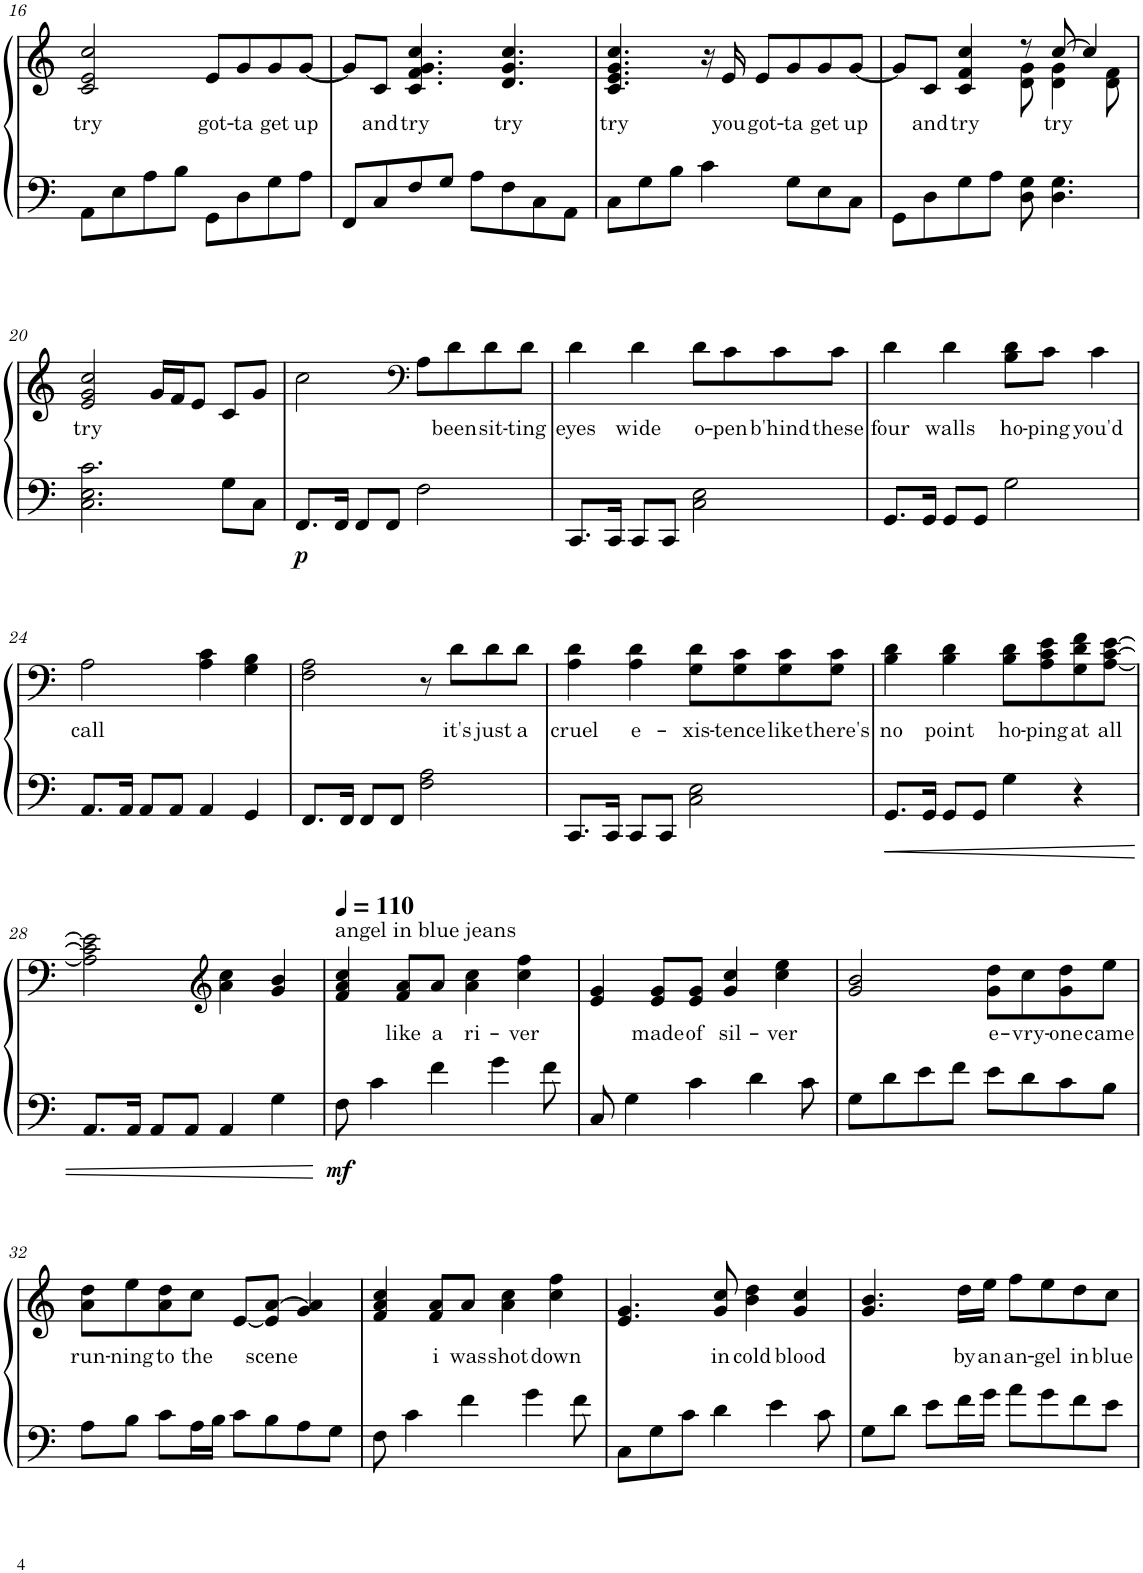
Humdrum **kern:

**kern	**kern	**text	**dynam
*part1	*part1	*part1	*part1
*staff2	*staff1	*staff1	*staff1/2
*I"Piano	*	*	*
*I'Pno.	*	*	*
!!LO:PB:g=z
*clefF4	*clefG2	*	*
*k[]	*k[]	*	*
*M4/4	*M4/4	*	*
=16	=16	=16	=16
!	!	!LO:LY:b	!
8AA\L	2c/ 2e/ 2cc/	try	.
8E\	.	.	.
8A\	.	.	.
8B\J	.	.	.
!	!	!LO:LY:b	!
8GG\L	8e/L	got-	.
!	!	!LO:LY:b	!
8D\	8g/	-ta	.
!	!	!LO:LY:b	!
8G\	8g/	get	.
!	!	!LO:LY:b	!
8A\J	[8g/J	up	.
=17	=17	=17	=17
8FF/L	8g/L]	.	.
!	!	!LO:LY:b	!
8C/	8c/J	and	.
!	!	!LO:LY:b	!
8F/	4.c/ 4.f/ 4.g/ 4.cc/	try	.
8G/J	.	.	.
8A\L	.	.	.
!	!	!LO:LY:b	!
8F\	4.d/ 4.g/ 4.cc/	try	.
8C\	.	.	.
8AA\J	.	.	.
=18	=18	=18	=18
!	!	!LO:LY:b	!
8C\L	4.c/ 4.e/ 4.g/ 4.cc/	try	.
8G\	.	.	.
8B\J	.	.	.
4c\	16r	.	.
!	!	!LO:LY:b	!
.	16e/	you	.
!	!	!LO:LY:b	!
.	8e/L	got-	.
!	!	!LO:LY:b	!
8G\L	8g/	-ta	.
!	!	!LO:LY:b	!
8E\	8g/	get	.
!	!	!LO:LY:b	!
8C\J	[8g/J	up	.
=19	=19	=19	=19
*	*^	*	*
8GG\L	8g/L]	2ryy	.	.
!	!	!	!LO:LY:b	!
8D\	8c/J	.	and	.
!	!	!	!LO:LY:b	!
8G\	4c/ 4f/ 4cc/	.	try	.
8A\J	.	.	.	.
8D\ 8G\	8r	8d\ 8g\	.	.
!	!	!	!LO:LY:b	!
4.D\ 4.G\	[8cc/	4d\ 4g\	try	.
.	4cc/]	.	.	.
.	.	8d\ 8f\	.	.
!!LO:LB:g=z
=20	=20	=20	=20	=20
!	!	!	!LO:LY:b	!
*	*v	*v	*	*
2.C\ 2.E\ 2.c\	2e/ 2g/ 2cc/	try	.
.	16g/LL	.	.
.	16f/J	.	.
.	8e/J	.	.
8G\L	8c/L	.	.
8C\J	8g/J	.	.
=21	=21	=21	=21
!	!	!	!LO:DY:b=2
8.FF/L	2cc\	.	p
16FF/Jk	.	.	.
8FF/L	.	.	.
8FF/J	.	.	.
*	*clefF4	*	*
2F\	8A\L	.	.
!	!	!LO:LY:b	!
.	8d\	been	.
!	!	!LO:LY:b	!
.	8d\	sit-	.
!	!	!LO:LY:b	!
.	8d\J	-ting	.
=22	=22	=22	=22
!	!	!LO:LY:b	!
8.CC/L	4d\	eyes	.
16CC/Jk	.	.	.
!	!	!LO:LY:b	!
8CC/L	4d\	wide	.
8CC/J	.	.	.
!	!	!LO:LY:b	!
2C\ 2E\	8d\L	o-	.
!	!	!LO:LY:b	!
.	8c\	-pen	.
!	!	!LO:LY:b	!
.	8c\	b'hind	.
!	!	!LO:LY:b	!
.	8c\J	these	.
=23	=23	=23	=23
!	!	!LO:LY:b	!
8.GG/L	4d\	four	.
16GG/Jk	.	.	.
!	!	!LO:LY:b	!
8GG/L	4d\	walls	.
8GG/J	.	.	.
!	!	!LO:LY:b	!
2G\	8B\ 8d\L	ho-	.
!	!	!LO:LY:b	!
.	8c\J	-ping	.
!	!	!LO:LY:b	!
.	4c\	you'd	.
!!LO:LB:g=z
=24	=24	=24	=24
!	!	!LO:LY:b	!
8.AA/L	2A\	call	.
16AA/Jk	.	.	.
8AA/L	.	.	.
8AA/J	.	.	.
4AA/	4A\ 4c\	.	.
4GG/	4G\ 4B\	.	.
=25	=25	=25	=25
8.FF/L	2F\ 2A\	.	.
16FF/Jk	.	.	.
8FF/L	.	.	.
8FF/J	.	.	.
2F\ 2A\	8r	.	.
!	!	!LO:LY:b	!
.	8d\L	it's	.
!	!	!LO:LY:b	!
.	8d\	just	.
!	!	!LO:LY:b	!
.	8d\J	a	.
=26	=26	=26	=26
!	!	!LO:LY:b	!
8.CC/L	4A\ 4d\	cruel	.
16CC/Jk	.	.	.
!	!	!LO:LY:b	!
8CC/L	4A\ 4d\	e-	.
8CC/J	.	.	.
!	!	!LO:LY:b	!
2C\ 2E\	8G\ 8d\L	-xis-	.
!	!	!LO:LY:b	!
.	8G\ 8c\	-tence	.
!	!	!LO:LY:b	!
.	8G\ 8c\	like	.
!	!	!LO:LY:b	!
.	8G\ 8c\J	there's	.
=27	=27	=27	=27
!	!	!LO:LY:b	!
8.GG/L	4B\ 4d\	no	.
16GG/Jk	.	.	.
!	!	!LO:LY:b	!
8GG/L	4B\ 4d\	point	.
8GG/J	.	.	.
!	!	!LO:LY:b	!
4G\	8B\ 8d\L	ho-	.
!	!	!LO:LY:b	!
.	8A\ 8c\ 8e\	-ping	.
!	!	!LO:LY:b	!
4r	8G\ 8d\ 8f\	at	.
!	!	!LO:LY:b	!
.	[8A\ [8c\ [8e\J	all	.
!!LO:LB:g=z
=28	=28	=28	=28
8.AA/L	2A\] 2c\] 2e\]	.	.
16AA/Jk	.	.	.
8AA/L	.	.	.
8AA/J	.	.	.
*	*clefG2	*	*
4AA/	4a\ 4cc\	.	.
4G\	4g/ 4b/	.	.
=29	=29	=29	=29
*	*MM110	*	*
!	!LO:TX:a:t=angel in blue jeans	!	!
!	!	!	!LO:DY:b=2
8F\	4f/ 4a/ 4cc/	.	mf
4c\	.	.	.
!	!	!LO:LY:b	!
.	8f/ 8a/L	like	.
!	!	!LO:LY:b	!
4f\	8a/J	a	.
!	!	!LO:LY:b	!
.	4a\ 4cc\	ri-	.
4g\	.	.	.
!	!	!LO:LY:b	!
.	4cc\ 4ff\	-ver	.
8f\	.	.	.
=30	=30	=30	=30
8C/	4e/ 4g/	.	.
4G\	.	.	.
!	!	!LO:LY:b	!
.	8e/ 8g/L	made	.
!	!	!LO:LY:b	!
4c\	8e/ 8g/J	of	.
!	!	!LO:LY:b	!
.	4g/ 4cc/	sil-	.
4d\	.	.	.
!	!	!LO:LY:b	!
.	4cc\ 4ee\	-ver	.
8c\	.	.	.
=31	=31	=31	=31
8G\L	2g/ 2b/	.	.
8d\	.	.	.
8e\	.	.	.
8f\J	.	.	.
!	!	!LO:LY:b	!
8e\L	8g\ 8dd\L	e-	.
!	!	!LO:LY:b	!
8d\	8cc\	-vry-	.
!	!	!LO:LY:b	!
8c\	8g\ 8dd\	-one	.
!	!	!LO:LY:b	!
8B\J	8ee\J	came	.
!!LO:LB:g=z
=32	=32	=32	=32
!	!	!LO:LY:b	!
8A\L	8a\ 8dd\L	run-	.
!	!	!LO:LY:b	!
8B\J	8ee\	-ning	.
!	!	!LO:LY:b	!
8c\L	8a\ 8dd\	to	.
!	!	!LO:LY:b	!
16A\L	8cc\J	the	.
16B\JJ	.	.	.
8c\L	[8e/L	.	.
!	!	!LO:LY:b	!
8B\	8e/] [8a/J	scene	.
8A\	4g/ 4a/]	.	.
8G\J	.	.	.
=33	=33	=33	=33
8F\	4f/ 4a/ 4cc/	.	.
4c\	.	.	.
!	!	!LO:LY:b	!
.	8f/ 8a/L	i	.
!	!	!LO:LY:b	!
4f\	8a/J	was	.
!	!	!LO:LY:b	!
.	4a\ 4cc\	shot	.
4g\	.	.	.
!	!	!LO:LY:b	!
.	4cc\ 4ff\	down	.
8f\	.	.	.
=34	=34	=34	=34
8C\L	4.e/ 4.g/	.	.
8G\	.	.	.
8c\J	.	.	.
!	!	!LO:LY:b	!
4d\	8g/ 8cc/	in	.
!	!	!LO:LY:b	!
.	4b\ 4dd\	cold	.
4e\	.	.	.
!	!	!LO:LY:b	!
.	4g/ 4cc/	blood	.
8c\	.	.	.
=35	=35	=35	=35
8G\L	4.g/ 4.b/	.	.
8d\J	.	.	.
8e\L	.	.	.
!	!	!LO:LY:b	!
16f\L	16dd\LL	by	.
!	!	!LO:LY:b	!
16g\JJ	16ee\JJ	an	.
!	!	!LO:LY:b	!
8a\L	8ff\L	an-	.
!	!	!LO:LY:b	!
8g\	8ee\	-gel	.
!	!	!LO:LY:b	!
8f\	8dd\	in	.
!	!	!LO:LY:b	!
8e\J	8cc\J	blue	.
=	=	=	=
*-	*-	*-	*-
